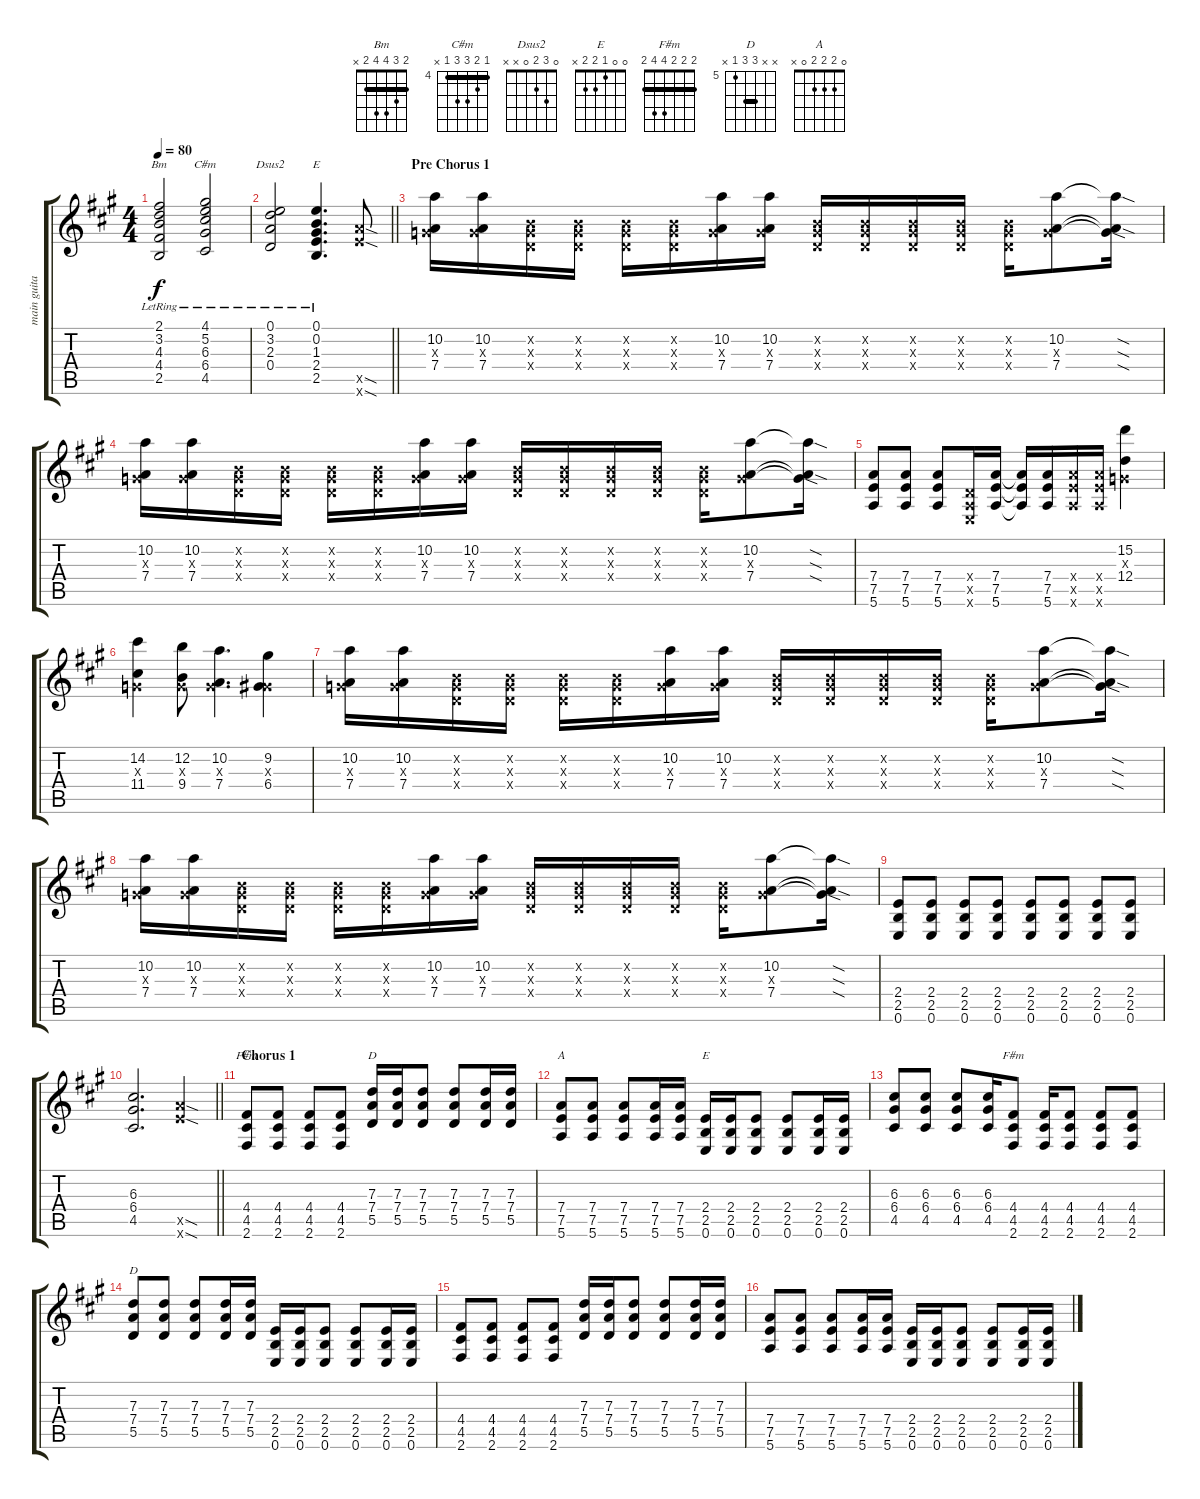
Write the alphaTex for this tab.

\track ("main guitar" "main guita") {instrument acousticguitarnylon}
\staff {score tabs}
\tuning (E4 B3 G3 D3 A2 E2) {hide}
\chord ("Bm" 2 3 4 4 2 x) {barre 2}
\chord ("C#m" 4 5 6 6 4 x) {firstfret 4 barre 4}
\chord ("Dsus2" 0 3 2 0 x x)
\chord ("E" 0 0 1 2 2 0)
\chord ("F#m" x 2 2 4 4 2) {barre 2}
\chord ("D" 2 3 2 0 x x)
\chord ("A" 0 2 2 2 0 x)
\chord ("E" 0 0 1 2 2 x)
\chord ("F#m" 2 2 2 4 4 2) {barre 2}
\chord ("D" x x 7 7 5 x) {firstfret 5 barre 7}
\ts (4 4)
\tempo 80
\clef g2
\ks a
(2.1 3.2 4.3 4.4 2.5{lr}).2{ch "Bm" dy f} (4.1 5.2 6.3 6.4 4.5{lr}).2{ch "C#m"} |
\barLineRight lightlight
(0.1 3.2 2.3 0.4{lr}).2{ch "Dsus2"} (0.1 0.2 1.3 2.4{lr} 2.5).4{d ch "E"} (12.5{sod x} 12.6{sod x}).8{instrument distortionguitar} |
\section ("" "Pre Chorus 1")
(10.2 0.3{x} 7.4).16 (10.2 0.3{x} 7.4).16 (0.2{x} 0.3{x} 0.4{x}).16 (0.2{x} 0.3{x} 0.4{x}).16 (0.2{x} 0.3{x} 0.4{x}).16 (0.2{x} 0.3{x} 0.4{x}).16 (10.2 0.3{x} 7.4).16 (10.2 0.3{x} 7.4).16 (0.2{x} 0.3{x} 0.4{x}).16 (0.2{x} 0.3{x} 0.4{x}).16 (0.2{x} 0.3{x} 0.4{x}).16 (0.2{x} 0.3{x} 0.4{x}).16 (0.2{x} 0.3{x} 0.4{x}).16 (10.2 0.3{x} 7.4).8 (10.2{sod t} 0.3{sod t} 7.4{sod t}).16 |
(10.2 0.3{x} 7.4).16 (10.2 0.3{x} 7.4).16 (0.2{x} 0.3{x} 0.4{x}).16 (0.2{x} 0.3{x} 0.4{x}).16 (0.2{x} 0.3{x} 0.4{x}).16 (0.2{x} 0.3{x} 0.4{x}).16 (10.2 0.3{x} 7.4).16 (10.2 0.3{x} 7.4).16 (0.2{x} 0.3{x} 0.4{x}).16 (0.2{x} 0.3{x} 0.4{x}).16 (0.2{x} 0.3{x} 0.4{x}).16 (0.2{x} 0.3{x} 0.4{x}).16 (0.2{x} 0.3{x} 0.4{x}).16 (10.2 0.3{x} 7.4).8 (10.2{sod t} 0.3{sod t} 7.4{sod t}).16 |
(7.4 7.5 5.6).8 (7.4 7.5 5.6).8 (7.4 7.5 5.6).8 (0.4{x} 0.5{x} 0.6{x}).16 (7.4 7.5 5.6).16 (7.4{t} 7.5{t} 5.6{t}).16 (7.4 7.5 5.6).16 (7.4{x} 7.5{x} 5.6{x}).16 (7.4{x} 7.5{x} 5.6{x}).16 (15.2 0.3{x} 12.4).4 |
(14.2 0.3{x} 11.4).4 (12.2 0.3{x} 9.4).8 (10.2 0.3{x} 7.4).4{d} (9.2 0.3{x} 6.4).4 |
(10.2 0.3{x} 7.4).16 (10.2 0.3{x} 7.4).16 (0.2{x} 0.3{x} 0.4{x}).16 (0.2{x} 0.3{x} 0.4{x}).16 (0.2{x} 0.3{x} 0.4{x}).16 (0.2{x} 0.3{x} 0.4{x}).16 (10.2 0.3{x} 7.4).16 (10.2 0.3{x} 7.4).16 (0.2{x} 0.3{x} 0.4{x}).16 (0.2{x} 0.3{x} 0.4{x}).16 (0.2{x} 0.3{x} 0.4{x}).16 (0.2{x} 0.3{x} 0.4{x}).16 (0.2{x} 0.3{x} 0.4{x}).16 (10.2 0.3{x} 7.4).8 (10.2{sod t} 0.3{sod t} 7.4{sod t}).16 |
(10.2 0.3{x} 7.4).16 (10.2 0.3{x} 7.4).16 (0.2{x} 0.3{x} 0.4{x}).16 (0.2{x} 0.3{x} 0.4{x}).16 (0.2{x} 0.3{x} 0.4{x}).16 (0.2{x} 0.3{x} 0.4{x}).16 (10.2 0.3{x} 7.4).16 (10.2 0.3{x} 7.4).16 (0.2{x} 0.3{x} 0.4{x}).16 (0.2{x} 0.3{x} 0.4{x}).16 (0.2{x} 0.3{x} 0.4{x}).16 (0.2{x} 0.3{x} 0.4{x}).16 (0.2{x} 0.3{x} 0.4{x}).16 (10.2 0.3{x} 7.4).8 (10.2{sod t} 0.3{sod t} 7.4{sod t}).16 |
(2.4 2.5 0.6).8 (2.4 2.5 0.6).8 (2.4 2.5 0.6).8 (2.4 2.5 0.6).8 (2.4 2.5 0.6).8 (2.4 2.5 0.6).8 (2.4 2.5 0.6).8 (2.4 2.5 0.6).8 |
\barLineRight lightlight
(6.3 6.4 4.5).2{d volume 0} (12.5{sod x} 12.6{sod x}).4{volume 10} |
\section ("" "Chorus 1")
(4.4 4.5 2.6).8{ch "F#m"} (4.4 4.5 2.6).8 (4.4 4.5 2.6).8 (4.4 4.5 2.6).8 (7.3 7.4 5.5).16{ch "D"} (7.3 7.4 5.5).16 (7.3 7.4 5.5).8 (7.3 7.4 5.5).8 (7.3 7.4 5.5).16 (7.3 7.4 5.5).16 |
(7.4 7.5 5.6).8{ch "A"} (7.4 7.5 5.6).8 (7.4 7.5 5.6).8 (7.4 7.5 5.6).16 (7.4 7.5 5.6).16 (2.4 2.5 0.6).16{ch "E"} (2.4 2.5 0.6).16 (2.4 2.5 0.6).8 (2.4 2.5 0.6).8 (2.4 2.5 0.6).16 (2.4 2.5 0.6).16 |
(6.3 6.4 4.5).8 (6.3 6.4 4.5).8 (6.3 6.4 4.5).8 (6.3 6.4 4.5).16 (4.4 4.5 2.6).8{ch "F#m"} (4.4 4.5 2.6).16 (4.4 4.5 2.6).8 (4.4 4.5 2.6).8 (4.4 4.5 2.6).8 |
(7.3 7.4 5.5).8{ch "D"} (7.3 7.4 5.5).8 (7.3 7.4 5.5).8 (7.3 7.4 5.5).16 (7.3 7.4 5.5).16 (2.4 2.5 0.6).16 (2.4 2.5 0.6).16 (2.4 2.5 0.6).8 (2.4 2.5 0.6).8 (2.4 2.5 0.6).16 (2.4 2.5 0.6).16 |
(4.4 4.5 2.6).8 (4.4 4.5 2.6).8 (4.4 4.5 2.6).8 (4.4 4.5 2.6).8 (7.3 7.4 5.5).16 (7.3 7.4 5.5).16 (7.3 7.4 5.5).8 (7.3 7.4 5.5).8 (7.3 7.4 5.5).16 (7.3 7.4 5.5).16 |
(7.4 7.5 5.6).8 (7.4 7.5 5.6).8 (7.4 7.5 5.6).8 (7.4 7.5 5.6).16 (7.4 7.5 5.6).16 (2.4 2.5 0.6).16 (2.4 2.5 0.6).16 (2.4 2.5 0.6).8 (2.4 2.5 0.6).8 (2.4 2.5 0.6).16 (2.4 2.5 0.6).16
